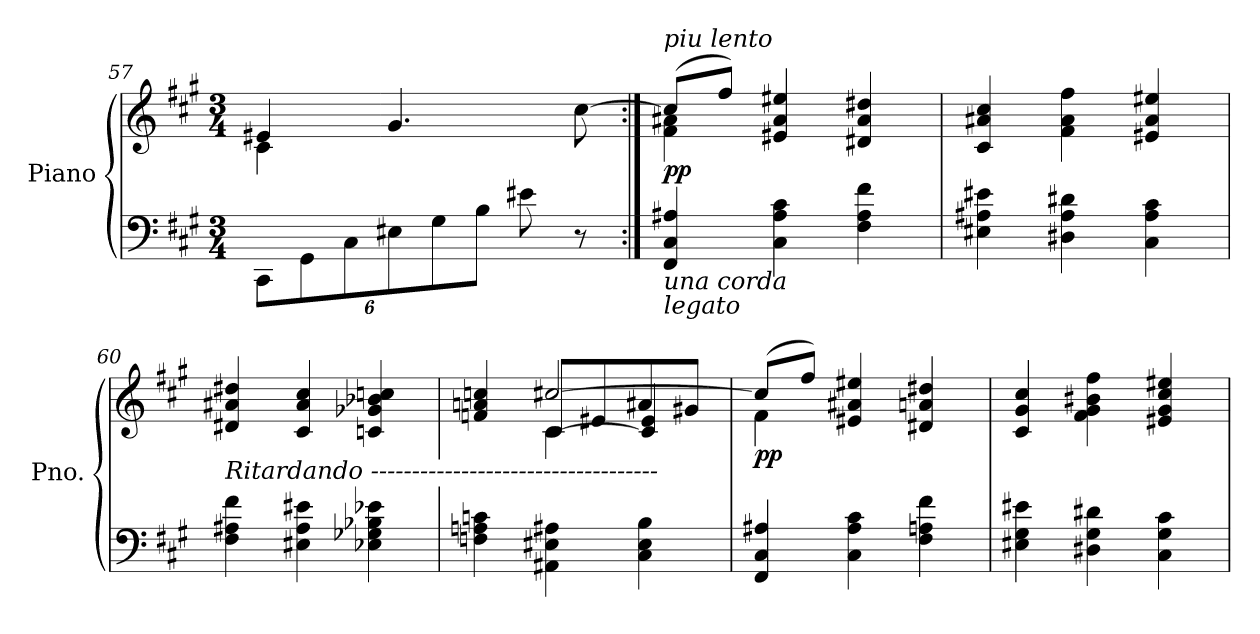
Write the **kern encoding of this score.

**kern	**kern	**dynam
*part1	*part1	*part1
*staff2	*staff1	*staff1/2
*I"Piano	*	*
*I'Pno.	*	*
!!LO:PB:g=z
*clefF4	*clefG2	*
*k[f#c#g#]	*k[f#c#g#]	*
*M3/4	*M3/4	*
*Xbrackettup	*	*
=57	=57	=57
*	*^	*
12CC#\L	4e#X/	4c#\	.
12GG#\	.	.	.
12C#\	.	.	.
12E#X\	4.g#/	2ryy	.
12G#\	.	.	.
12B\J	.	.	.
8e#X\	.	.	.
8r	[8cc#\	.	.
=58:|!	=58:|!	=58:|!	=58:|!
*	*MM56	*	*
!	!LO:TX:a:i:t=piu lento	!	!
!LO:TX:b:i:t=una corda	!	!	!
!LO:TX:b:i:t=legato	!	!	!
!	!	!	!LO:DY:b
4FF#/ 4C#/ 4A#X/	(>8cc#/L]	4f#\ 4a#X\	pp
.	8ff#/J)	.	.
4C#\ 4A#\ 4c#\	4e#X/ 4a#/ 4ee#X/	2ryy	.
4F#\ 4A#\ 4f#\	4d#X/ 4a#/ 4dd#X/	.	.
*	*v	*v	*
=59	=59	=59
4E#X\ 4A#X\ 4e#X\	4c#/ 4a#X/ 4cc#/	.
4D#X\ 4A#\ 4d#X\	4f#\ 4a#\ 4ff#\	.
4C#\ 4A#\ 4c#\	4e#X/ 4a#/ 4ee#X/	.
=60	=60	=60
*	*MM50	*
!	!LO:TX:b:i:t=Ritardando -----------------------------------	!
4F#\ 4A#X\ 4f#\	4d#X/ 4a#X/ 4dd#X/	.
4E#X\ 4A#\ 4e#X\	4c#/ 4a#/ 4cc#/	.
4E-X\ 4G-X\ 4B-X\ 4e-X\	4cn/ 4g-X/ 4b-X/ 4ccn/	.
=61	=61	=61
*	*MM40	*
*	*^	*
*	*	*^	*
4Fn\ 4An\ 4cn\	4fn/ 4an/ 4ccn/	4ryy	4ryy	.
4AA#X\ 4E#X\ 4A#X\	[2cc#X/	8c#/L	[4c#\	.
.	.	8e#X/	.	.
4C#\ 4E#\ 4B\	.	8a#X/	4c#/] 4e#/	.
.	.	8g#X/J	.	.
*	*v	*v	*v	*
!!LO:LB:g=z
=62	=62	=62
*	*MM56	*
*	*^	*
!	!	!	!LO:DY:b
4FF#/ 4C#/ 4A#X/	(>8cc#/L]	4f#\	pp
.	8ff#/J)	.	.
4C#\ 4A#\ 4c#\	4e#X/ 4a#X/ 4ee#X/	2ryy	.
4F#\ 4An\ 4f#\	4d#X/ 4an/ 4dd#X/	.	.
*	*v	*v	*
=63	=63	=63
4E#X\ 4G#\ 4e#X\	4c#/ 4g#/ 4cc#/	.
4D#X\ 4G#\ 4d#X\	4f#\ 4g#\ 4b#X\ 4ff#\	.
4C#\ 4G#\ 4c#\	4e#X/ 4g#/ 4cc#/ 4ee#X/	.
=	=	=
*-	*-	*-
